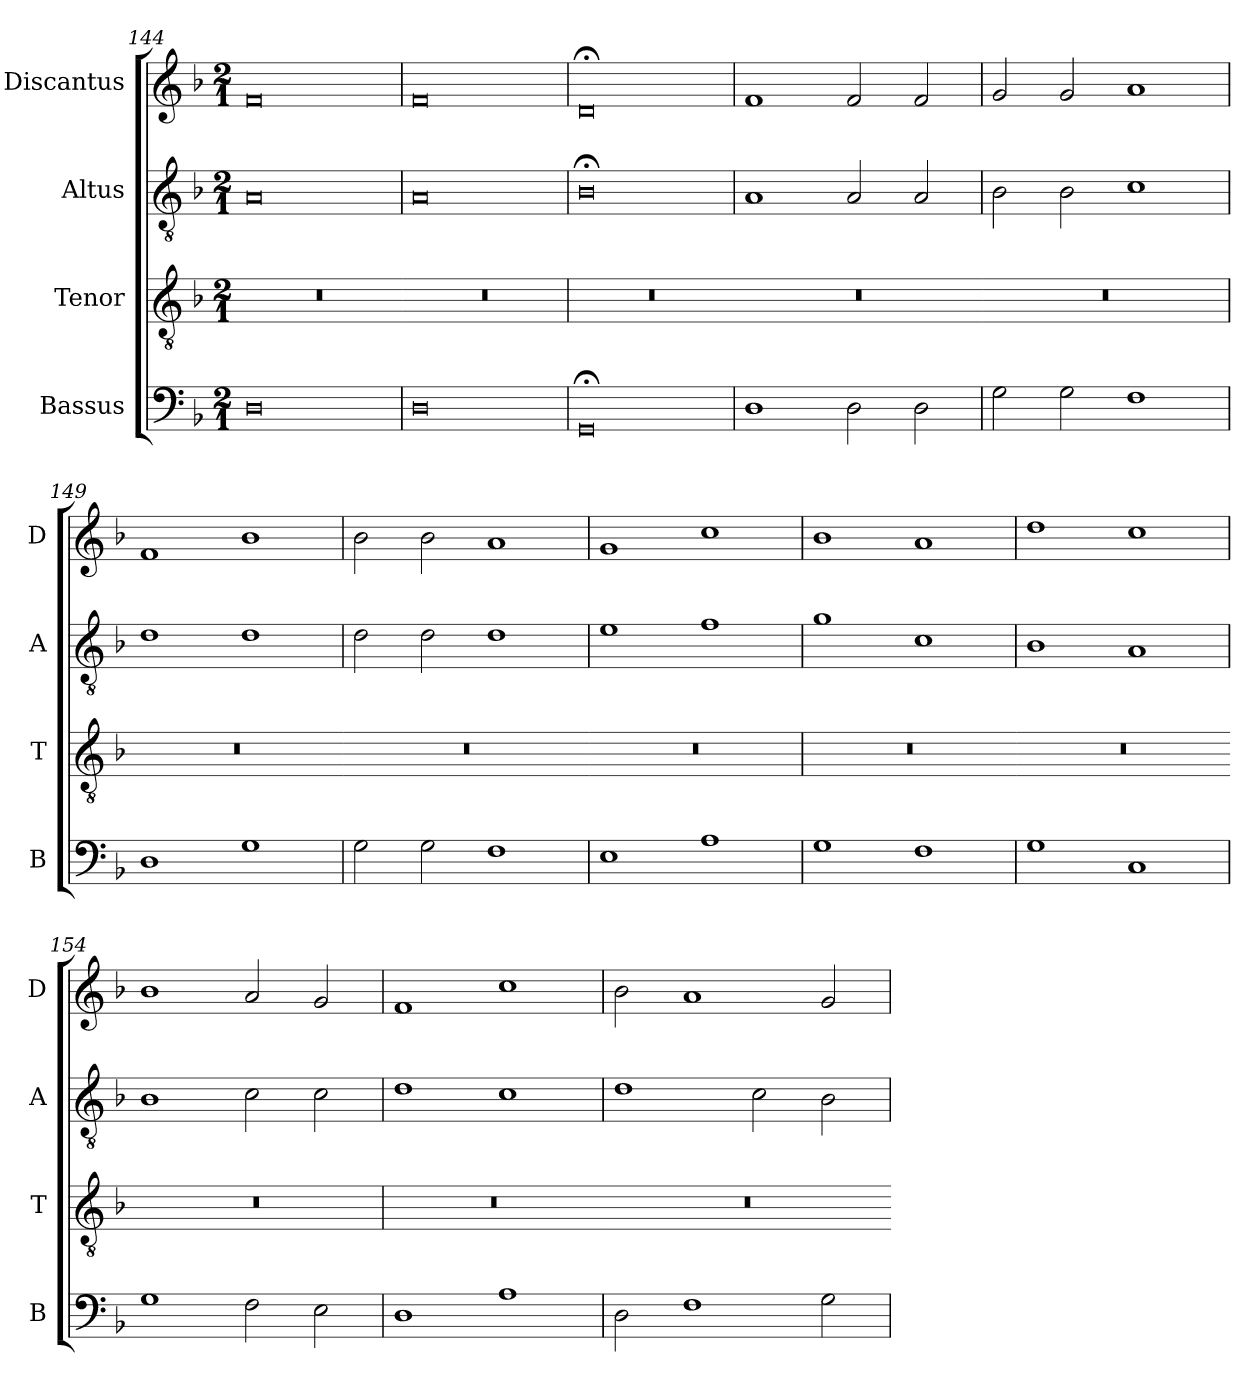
**kern	**kern	**kern	**kern
*part4	*part3	*part2	*part1
*staff4	*staff3	*staff2	*staff1
*I"Bassus	*I"Tenor	*I"Altus	*I"Discantus
*I'B	*I'T	*I'A	*I'D
*clefF4	*clefGv2	*clefGv2	*clefG2
*k[b-]	*k[b-]	*k[b-]	*k[b-]
*M2/1	*M2/1	*M2/1	*M2/1
=144	=144	=144	=144
!	!LO:N:vis=1	!	!
0D	0r	0A	0f
=145	=145-	=145	=145
!	!LO:N:vis=1	!	!
0D	0r	0A	0f
=146	=146	=146	=146
!	!LO:N:vis=1	!	!
0GG;<	0r	0B-;<	0d;<
=147	=147-	=147	=147
!	!LO:N:vis=1	!	!
1D	0r	1A	1f
2D\	.	2A/	2f/
2D\	.	2A/	2f/
=148	=148-	=148	=148
!	!LO:N:vis=1	!	!
2G\	0r	2B-\	2g/
2G\	.	2B-\	2g/
1F	.	1c	1a
=149	=149	=149	=149
!	!LO:N:vis=1	!	!
1D	0r	1d	1f
1G	.	1d	1b-
=150	=150-	=150	=150
!	!LO:N:vis=1	!	!
2G\	0r	2d\	2b-\
2G\	.	2d\	2b-\
1F	.	1d	1a
=151	=151-	=151	=151
!	!LO:N:vis=1	!	!
1E	0r	1e	1g
1A	.	1f	1cc
=152	=152	=152	=152
!	!LO:N:vis=1	!	!
1G	0r	1g	1b-
1F	.	1c	1a
=153	=153-	=153	=153
!	!LO:N:vis=1	!	!
1G	0r	1B-	1dd
1C	.	1A	1cc
=154	=154-	=154	=154
!	!LO:N:vis=1	!	!
1G	0r	1B-	1b-
2F\	.	2c\	2a/
2E\	.	2c\	2g/
=155	=155	=155	=155
!	!LO:N:vis=1	!	!
1D	0r	1d	1f
1A	.	1c	1cc
=156	=156-	=156	=156
!	!LO:N:vis=1	!	!
2D\	0r	1d	2b-\
1F	.	.	1a
.	.	2c\	.
2G\	.	2B-\	2g/
=	=-	=	=
*-	*-	*-	*-
